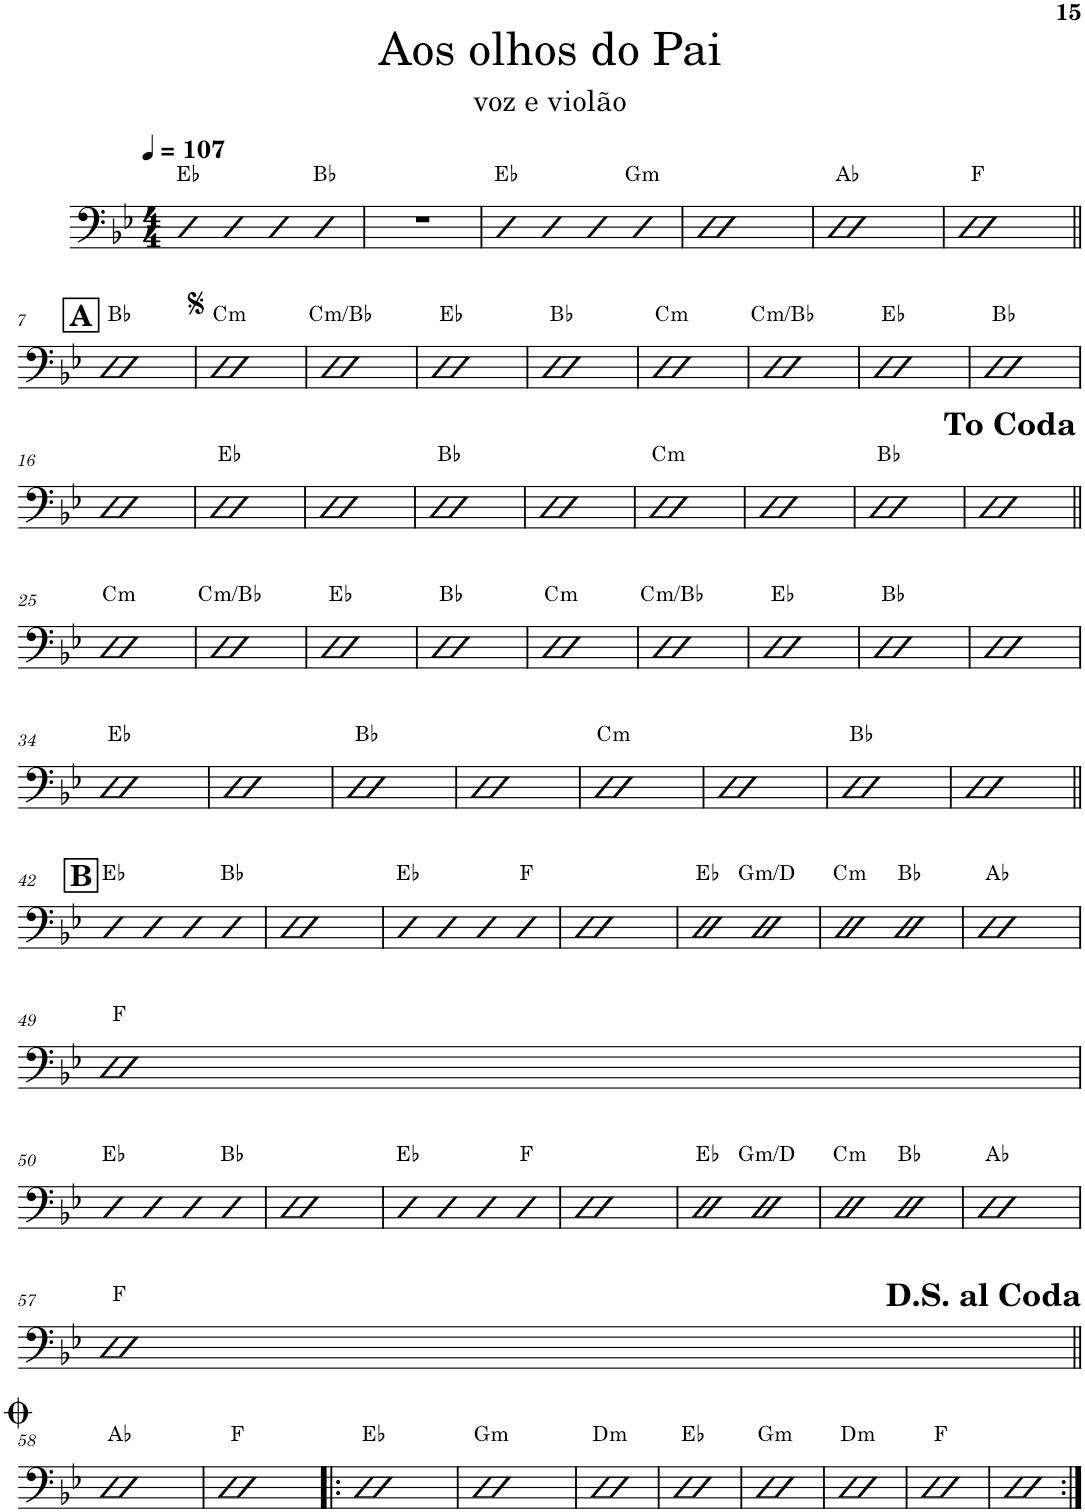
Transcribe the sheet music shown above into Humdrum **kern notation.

**kern	**harte
*part1	*part1
*staff1	*
*I"Acoustic Bass	*
*I'Bass	*
!!LO:PB:g=z
*clefF4	*
*Trd7c12	*
*k[b-e-]	*
*M4/4	*
*MM107	*
=1	=1
4d	Eb:maj
4d	.
4d	.
4d	Bb:maj
=2	=2
1r	.
=3	=3
4d	Eb:maj
4d	.
4d	.
!	!LO:H:kt=m
4d	G:min
=4	=4
1D	.
=5	=5
1D	Ab:maj
=6	=6
1D	F:maj
!!LO:LB:g=z
!!LO:REH:place=s1:a:B:cj:fs=14:t=A
=7||	=7||
1D	Bb:maj
=8	=8
!	!LO:H:kt=m
1D	C:min
=9	=9
!	!LO:H:kt=m
1D	C:min/b7
=10	=10
1D	Eb:maj
=11	=11
1D	Bb:maj
=12	=12
!	!LO:H:kt=m
1D	C:min
=13	=13
!	!LO:H:kt=m
1D	C:min/b7
=14	=14
1D	Eb:maj
=15	=15
1D	Bb:maj
!!LO:LB:g=z
=16	=16
1D	.
=17	=17
1D	Eb:maj
=18	=18
1D	.
=19	=19
1D	Bb:maj
=20	=20
1D	.
=21	=21
!	!LO:H:kt=m
1D	C:min
=22	=22
1D	.
=23	=23
1D	Bb:maj
=24	=24
1D	.
!LO:TX:a:t=<b><font size="15"/>To Coda</b>	!
!!LO:LB:g=z
=25||	=25||
!	!LO:H:kt=m
1D	C:min
=26	=26
!	!LO:H:kt=m
1D	C:min/b7
=27	=27
1D	Eb:maj
=28	=28
1D	Bb:maj
=29	=29
!	!LO:H:kt=m
1D	C:min
=30	=30
!	!LO:H:kt=m
1D	C:min/b7
=31	=31
1D	Eb:maj
=32	=32
1D	Bb:maj
=33	=33
1D	.
!!LO:LB:g=z
=34	=34
1D	Eb:maj
=35	=35
1D	.
=36	=36
1D	Bb:maj
=37	=37
1D	.
=38	=38
!	!LO:H:kt=m
1D	C:min
=39	=39
1D	.
=40	=40
1D	Bb:maj
=41	=41
1D	.
!!LO:LB:g=z
!!LO:REH:place=s1:a:B:cj:fs=14:t=B
=42||	=42||
4d	Eb:maj
4d	.
4d	.
4d	Bb:maj
=43	=43
1D	.
=44	=44
4d	Eb:maj
4d	.
4d	.
4d	F:maj
=45	=45
1D	.
=46	=46
2D	Eb:maj
!	!LO:H:kt=m
2D	G:min/5
=47	=47
!	!LO:H:kt=m
2D	C:min
2D	Bb:maj
=48	=48
1D	Ab:maj
!!LO:LB:g=z
=49	=49
1D	F:maj
!!LO:LB:g=z
=50	=50
4d	Eb:maj
4d	.
4d	.
4d	Bb:maj
=51	=51
1D	.
=52	=52
4d	Eb:maj
4d	.
4d	.
4d	F:maj
=53	=53
1D	.
=54	=54
2D	Eb:maj
!	!LO:H:kt=m
2D	G:min/5
=55	=55
!	!LO:H:kt=m
2D	C:min
2D	Bb:maj
=56	=56
1D	Ab:maj
!!LO:LB:g=z
=57	=57
1D	F:maj
!LO:TX:a:t=<b><font size="15"/>D.S. al Coda</b>	!
!!LO:LB:g=z
=58||	=58||
1D	Ab:maj
=59	=59
1D	F:maj
=60!|:	=60!|:
1D	Eb:maj
=61	=61
!	!LO:H:kt=m
1D	G:min
=62	=62
!	!LO:H:kt=m
1D	D:min
=63	=63
1D	Eb:maj
=64	=64
!	!LO:H:kt=m
1D	G:min
=65	=65
!	!LO:H:kt=m
1D	D:min
=66	=66
1D	F:maj
=67	=67
1D	.
=:|!	=:|!
*-	*-
